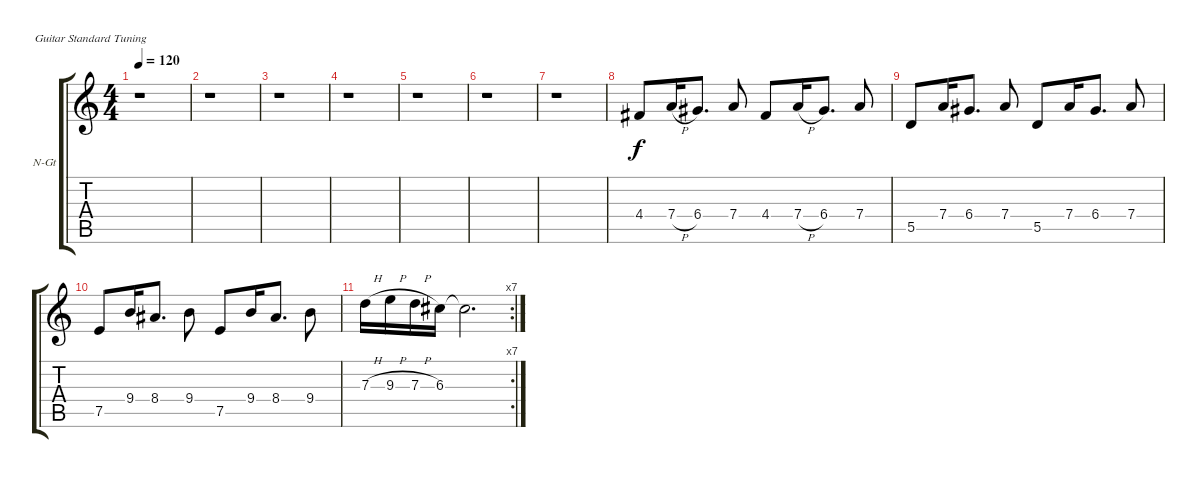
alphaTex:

\defaultSystemsLayout 4
\bracketExtendMode groupsimilarinstruments
\firstSystemTrackNameOrientation horizontal
\otherSystemsTrackNameOrientation horizontal
\track ("Lead Guitar" "N-Gt") {instrument acousticguitarsteel}
\staff {score tabs}
\tuning (E4 B3 G3 D3 A2 E2)
\ts (4 4)
\tempo 120
\clef g2
\scale
0.333333
\ks c
r.1{dy f} |
\scale
0.333333 r.1 |
\scale
0.333333 r.1 |
\scale
0.333333 r.1 |
\scale
0.333333 r.1 |
\scale
0.333333 r.1 |
\scale
0.333333 r.1 |
\scale
0.333333 4.4.8 7.4{h}.16 6.4.8{d} 7.4.8 4.4.8 7.4{h}.16 6.4.8{d} 7.4.8 |
\scale
0.333333 5.5.8 7.4.16 6.4.8{d} 7.4.8 5.5.8 7.4.16 6.4.8{d} 7.4.8 |
\scale
0.333333 7.5.8 9.4.16 8.4.8{d} 9.4.8 7.5.8 9.4.16 8.4.8{d} 9.4.8 |
\rc 7
\scale
0.333333 7.3{h}.16 9.3{h}.16 7.3{h}.16 6.3.16 6.3{t}.2{d}
